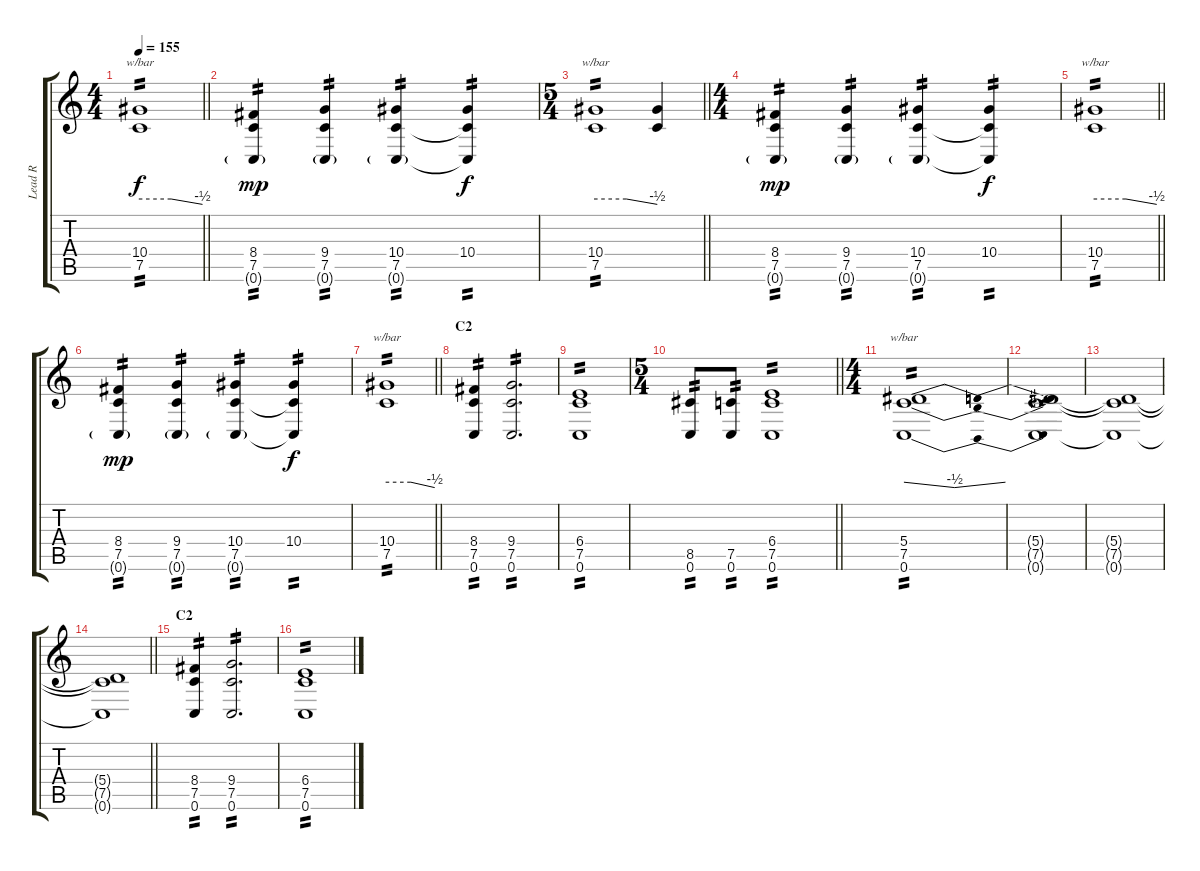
\track ("Lead R" "Lead R") {instrument overdrivenguitar}
\staff {score tabs}
\tuning (C4 G3 Eb3 Bb2 F2 C2) {hide}
\ts (4 4)
\tempo 155
\clef g2
\barLineRight lightlight
\ks c
(10.4 7.5).1{tbe (custom default 0 0 30 0 60 -2) tp 2 dy f} |
\section ("" "")
(8.4 7.5 0.6{g}).4{tp 2 dy mp} (9.4 7.5 0.6{g}).4{tp 2} (10.4 7.5 0.6{g}).4{tp 2} (10.4 7.5{t} 0.6{t}).4{tp 2 dy f} |
\ts (5 4)
\barLineRight lightlight
(10.4 7.5).1{tbe (custom default 0 0 30 0 60 -2) tp 2} (10.4{t} 7.5{t}).4 |
\ts (4 4)
\section ("" "")
(8.4 7.5 0.6{g}).4{tp 2 dy mp} (9.4 7.5 0.6{g}).4{tp 2} (10.4 7.5 0.6{g}).4{tp 2} (10.4 7.5{t} 0.6{t}).4{tp 2 dy f} |
\barLineRight lightlight
(10.4 7.5).1{tbe (custom default 0 0 30 0 60 -2) tp 2} |
\section ("" "")
(8.4 7.5 0.6{g}).4{tp 2 dy mp} (9.4 7.5 0.6{g}).4{tp 2} (10.4 7.5 0.6{g}).4{tp 2} (10.4 7.5{t} 0.6{t}).4{tp 2 dy f} |
\barLineRight lightlight
(10.4 7.5).1{tbe (custom default 0 0 30 0 60 -2) tp 2} |
\section ("" "C2")
(8.4 7.5 0.6).4{tp 2} (9.4 7.5 0.6).2{d tp 2} |
(6.4 7.5 0.6).1{tp 2} |
\ts (5 4)
\barLineRight lightlight
(8.5 0.6).8{tp 2} (7.5 0.6).8{tp 2} (6.4 7.5 0.6).1{tp 2} |
\ts (4 4)
\section ("" "")
(5.4 7.5 0.6).1{tbe (dip default 0 0 30 -2 60 0) tp 2} |
(5.4{t} 7.5{t} 0.6{t}).1 |
(5.4{t} 7.5{t} 0.6{t}).1 |
\barLineRight lightlight
(5.4{t} 7.5{t} 0.6{t}).1 |
\section ("" "C2")
(8.4 7.5 0.6).4{tp 2} (9.4 7.5 0.6).2{d tp 2} |
(6.4 7.5 0.6).1{tp 2}
